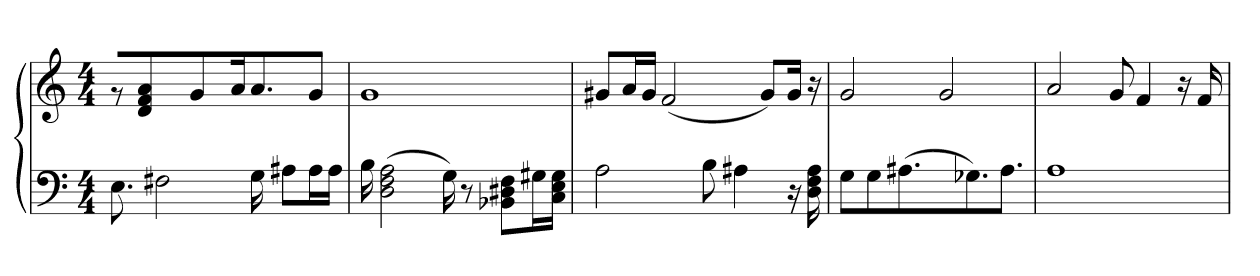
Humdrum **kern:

**kern	**kern
*part1	*part1
*staff2	*staff1
*clefF4	*clefG2
*k[]	*k[]
*M4/4	*M4/4
=1	=1
8.E	8r
.	4d 4f 4a
2F#X	.
.	4g
.	16a/KL
16G	8.a/J
8A#X\L	.
16A#\L	8gJ
16A#\JJ	.
=2	=2
16B	1g
(2D 2F 2A	.
16G)	.
8r	.
8BB-X\ 8D#X\ 8F\L	.
16G#X\L	.
16C\ 16E\ 16G#\JJ	.
=3	=3
2A	8g#X/L
.	16a/L
.	16g#/JJ
.	(2f
8B	.
4A#X	.
.	8g#/L)
16r	16g#/Jk
16D 16F 16A#	16r
=4	=4
8G\L	2g
8G\J	.
(4.A#X	.
.	2g
8.G-X)	.
8.A#J	.
=5	=5
1A	2a
.	8g
.	4f
.	16r
.	16f
=	=
*-	*-
